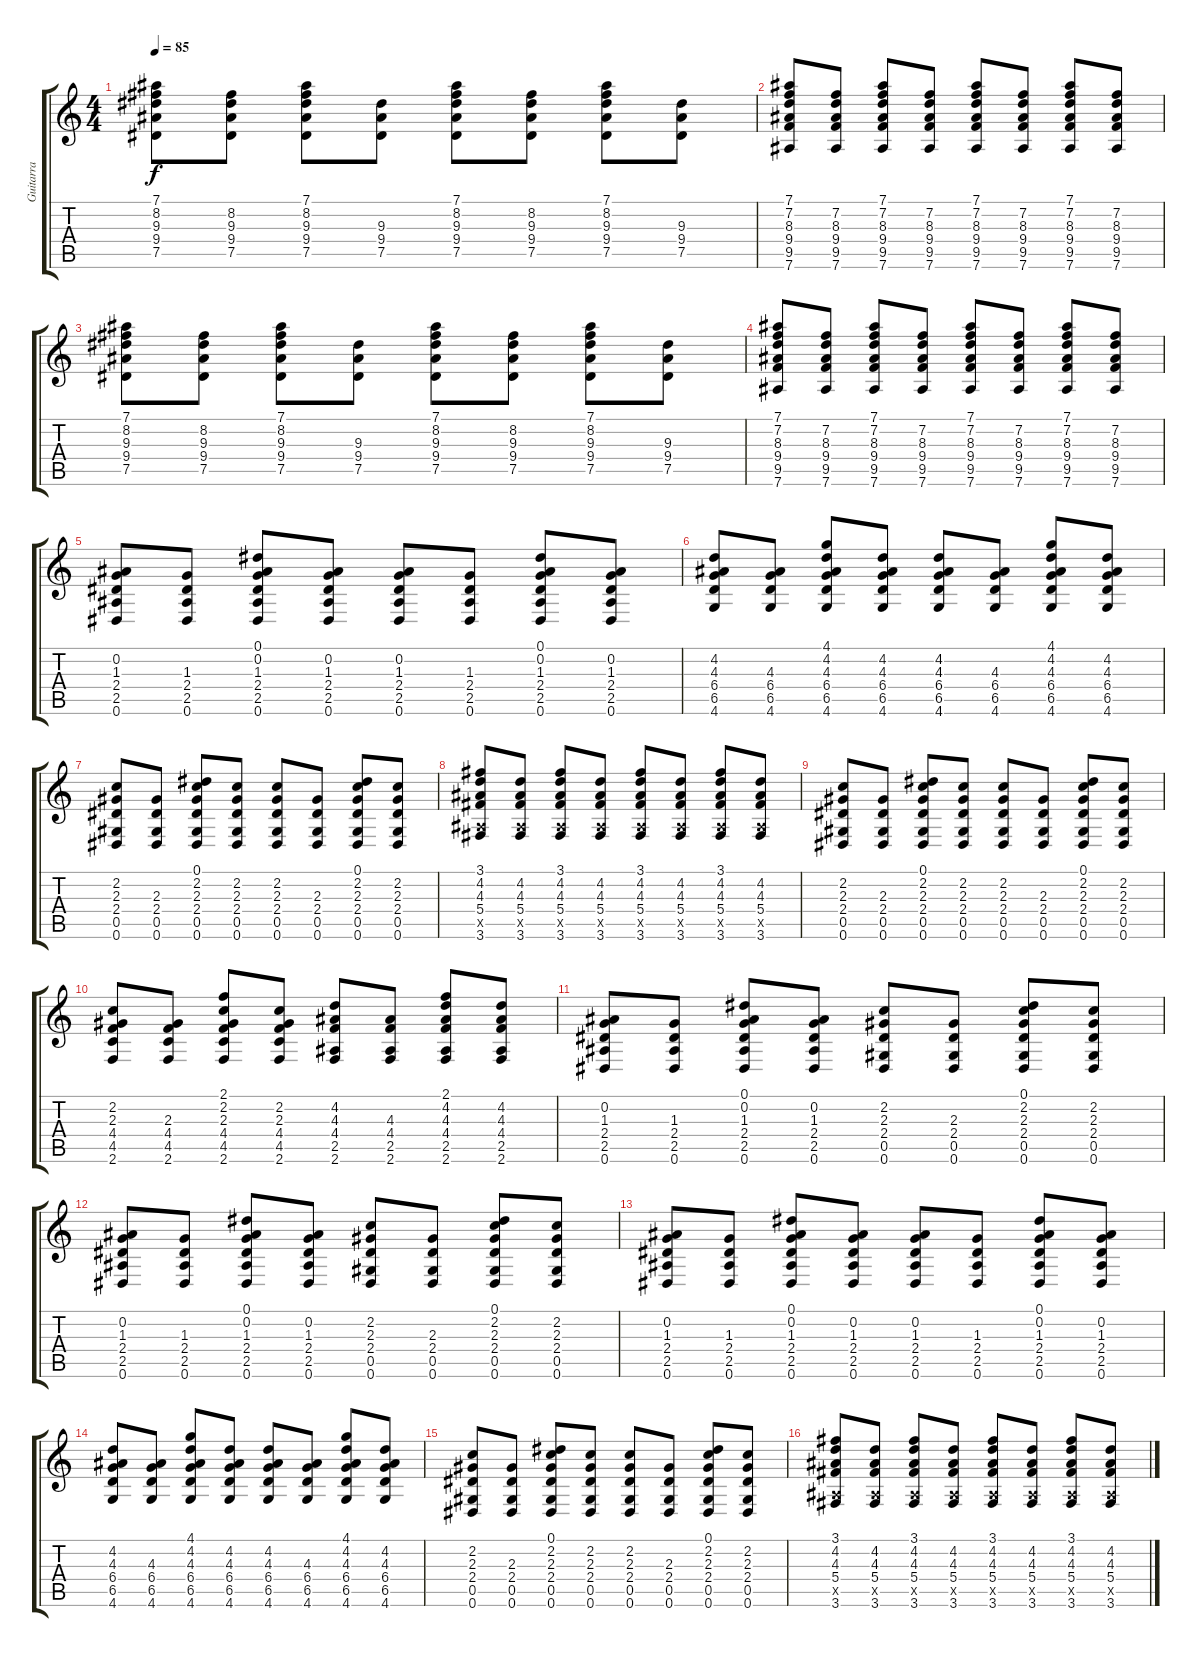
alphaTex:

\track ("Guitarra" "Guitarra") {instrument acousticguitarsteel}
\staff {score tabs}
\tuning (Eb4 Bb3 Gb3 Db3 Ab2 Eb2) {hide}
\ts (4 4)
\tempo 85
\clef g2
\ks c
(7.1 8.2 9.3 9.4 7.5).8{dy f volume 6 instrument acousticguitarsteel} (8.2 9.3 9.4 7.5).8 (7.1 8.2 9.3 9.4 7.5).8 (9.3 9.4 7.5).8 (7.1 8.2 9.3 9.4 7.5).8 (8.2 9.3 9.4 7.5).8 (7.1 8.2 9.3 9.4 7.5).8 (9.3 9.4 7.5).8 |
(7.1 7.2 8.3 9.4 9.5 7.6).8 (7.2 8.3 9.4 9.5 7.6).8 (7.1 7.2 8.3 9.4 9.5 7.6).8 (7.2 8.3 9.4 9.5 7.6).8 (7.1 7.2 8.3 9.4 9.5 7.6).8 (7.2 8.3 9.4 9.5 7.6).8 (7.1 7.2 8.3 9.4 9.5 7.6).8 (7.2 8.3 9.4 9.5 7.6).8 |
(7.1 8.2 9.3 9.4 7.5).8 (8.2 9.3 9.4 7.5).8 (7.1 8.2 9.3 9.4 7.5).8 (9.3 9.4 7.5).8 (7.1 8.2 9.3 9.4 7.5).8 (8.2 9.3 9.4 7.5).8 (7.1 8.2 9.3 9.4 7.5).8 (9.3 9.4 7.5).8 |
(7.1 7.2 8.3 9.4 9.5 7.6).8 (7.2 8.3 9.4 9.5 7.6).8 (7.1 7.2 8.3 9.4 9.5 7.6).8 (7.2 8.3 9.4 9.5 7.6).8 (7.1 7.2 8.3 9.4 9.5 7.6).8 (7.2 8.3 9.4 9.5 7.6).8 (7.1 7.2 8.3 9.4 9.5 7.6).8 (7.2 8.3 9.4 9.5 7.6).8 |
(0.2 1.3 2.4 2.5 0.6).8{volume 9} (1.3 2.4 2.5 0.6).8 (0.1 0.2 1.3 2.4 2.5 0.6).8 (0.2 1.3 2.4 2.5 0.6).8 (0.2 1.3 2.4 2.5 0.6).8 (1.3 2.4 2.5 0.6).8 (0.1 0.2 1.3 2.4 2.5 0.6).8 (0.2 1.3 2.4 2.5 0.6).8 |
(4.2 4.3 6.4 6.5 4.6).8 (4.3 6.4 6.5 4.6).8 (4.1 4.2 4.3 6.4 6.5 4.6).8 (4.2 4.3 6.4 6.5 4.6).8 (4.2 4.3 6.4 6.5 4.6).8 (4.3 6.4 6.5 4.6).8 (4.1 4.2 4.3 6.4 6.5 4.6).8 (4.2 4.3 6.4 6.5 4.6).8 |
(2.2 2.3 2.4 0.5 0.6).8 (2.3 2.4 0.5 0.6).8 (0.1 2.2 2.3 2.4 0.5 0.6).8 (2.2 2.3 2.4 0.5 0.6).8 (2.2 2.3 2.4 0.5 0.6).8 (2.3 2.4 0.5 0.6).8 (0.1 2.2 2.3 2.4 0.5 0.6).8 (2.2 2.3 2.4 0.5 0.6).8 |
(3.1 4.2 4.3 5.4 2.5{x} 3.6).8 (4.2 4.3 5.4 2.5{x} 3.6).8 (3.1 4.2 4.3 5.4 2.5{x} 3.6).8 (4.2 4.3 5.4 2.5{x} 3.6).8 (3.1 4.2 4.3 5.4 2.5{x} 3.6).8 (4.2 4.3 5.4 2.5{x} 3.6).8 (3.1 4.2 4.3 5.4 2.5{x} 3.6).8 (4.2 4.3 5.4 2.5{x} 3.6).8 |
(2.2 2.3 2.4 0.5 0.6).8 (2.3 2.4 0.5 0.6).8 (0.1 2.2 2.3 2.4 0.5 0.6).8 (2.2 2.3 2.4 0.5 0.6).8 (2.2 2.3 2.4 0.5 0.6).8 (2.3 2.4 0.5 0.6).8 (0.1 2.2 2.3 2.4 0.5 0.6).8 (2.2 2.3 2.4 0.5 0.6).8 |
(2.2 2.3 4.4 4.5 2.6).8 (2.3 4.4 4.5 2.6).8 (2.1 2.2 2.3 4.4 4.5 2.6).8 (2.2 2.3 4.4 4.5 2.6).8 (4.2 4.3 4.4 2.5 2.6).8 (4.3 4.4 2.5 2.6).8 (2.1 4.2 4.3 4.4 2.5 2.6).8 (4.2 4.3 4.4 2.5 2.6).8 |
(0.2 1.3 2.4 2.5 0.6).8 (1.3 2.4 2.5 0.6).8 (0.1 0.2 1.3 2.4 2.5 0.6).8 (0.2 1.3 2.4 2.5 0.6).8 (2.2 2.3 2.4 0.5 0.6).8 (2.3 2.4 0.5 0.6).8 (0.1 2.2 2.3 2.4 0.5 0.6).8 (2.2 2.3 2.4 0.5 0.6).8 |
(0.2 1.3 2.4 2.5 0.6).8 (1.3 2.4 2.5 0.6).8 (0.1 0.2 1.3 2.4 2.5 0.6).8 (0.2 1.3 2.4 2.5 0.6).8 (2.2 2.3 2.4 0.5 0.6).8 (2.3 2.4 0.5 0.6).8 (0.1 2.2 2.3 2.4 0.5 0.6).8 (2.2 2.3 2.4 0.5 0.6).8 |
(0.2 1.3 2.4 2.5 0.6).8{volume 9} (1.3 2.4 2.5 0.6).8 (0.1 0.2 1.3 2.4 2.5 0.6).8 (0.2 1.3 2.4 2.5 0.6).8 (0.2 1.3 2.4 2.5 0.6).8 (1.3 2.4 2.5 0.6).8 (0.1 0.2 1.3 2.4 2.5 0.6).8 (0.2 1.3 2.4 2.5 0.6).8 |
(4.2 4.3 6.4 6.5 4.6).8 (4.3 6.4 6.5 4.6).8 (4.1 4.2 4.3 6.4 6.5 4.6).8 (4.2 4.3 6.4 6.5 4.6).8 (4.2 4.3 6.4 6.5 4.6).8 (4.3 6.4 6.5 4.6).8 (4.1 4.2 4.3 6.4 6.5 4.6).8 (4.2 4.3 6.4 6.5 4.6).8 |
(2.2 2.3 2.4 0.5 0.6).8 (2.3 2.4 0.5 0.6).8 (0.1 2.2 2.3 2.4 0.5 0.6).8 (2.2 2.3 2.4 0.5 0.6).8 (2.2 2.3 2.4 0.5 0.6).8 (2.3 2.4 0.5 0.6).8 (0.1 2.2 2.3 2.4 0.5 0.6).8 (2.2 2.3 2.4 0.5 0.6).8 |
(3.1 4.2 4.3 5.4 2.5{x} 3.6).8 (4.2 4.3 5.4 2.5{x} 3.6).8 (3.1 4.2 4.3 5.4 2.5{x} 3.6).8 (4.2 4.3 5.4 2.5{x} 3.6).8 (3.1 4.2 4.3 5.4 2.5{x} 3.6).8 (4.2 4.3 5.4 2.5{x} 3.6).8 (3.1 4.2 4.3 5.4 2.5{x} 3.6).8 (4.2 4.3 5.4 2.5{x} 3.6).8
